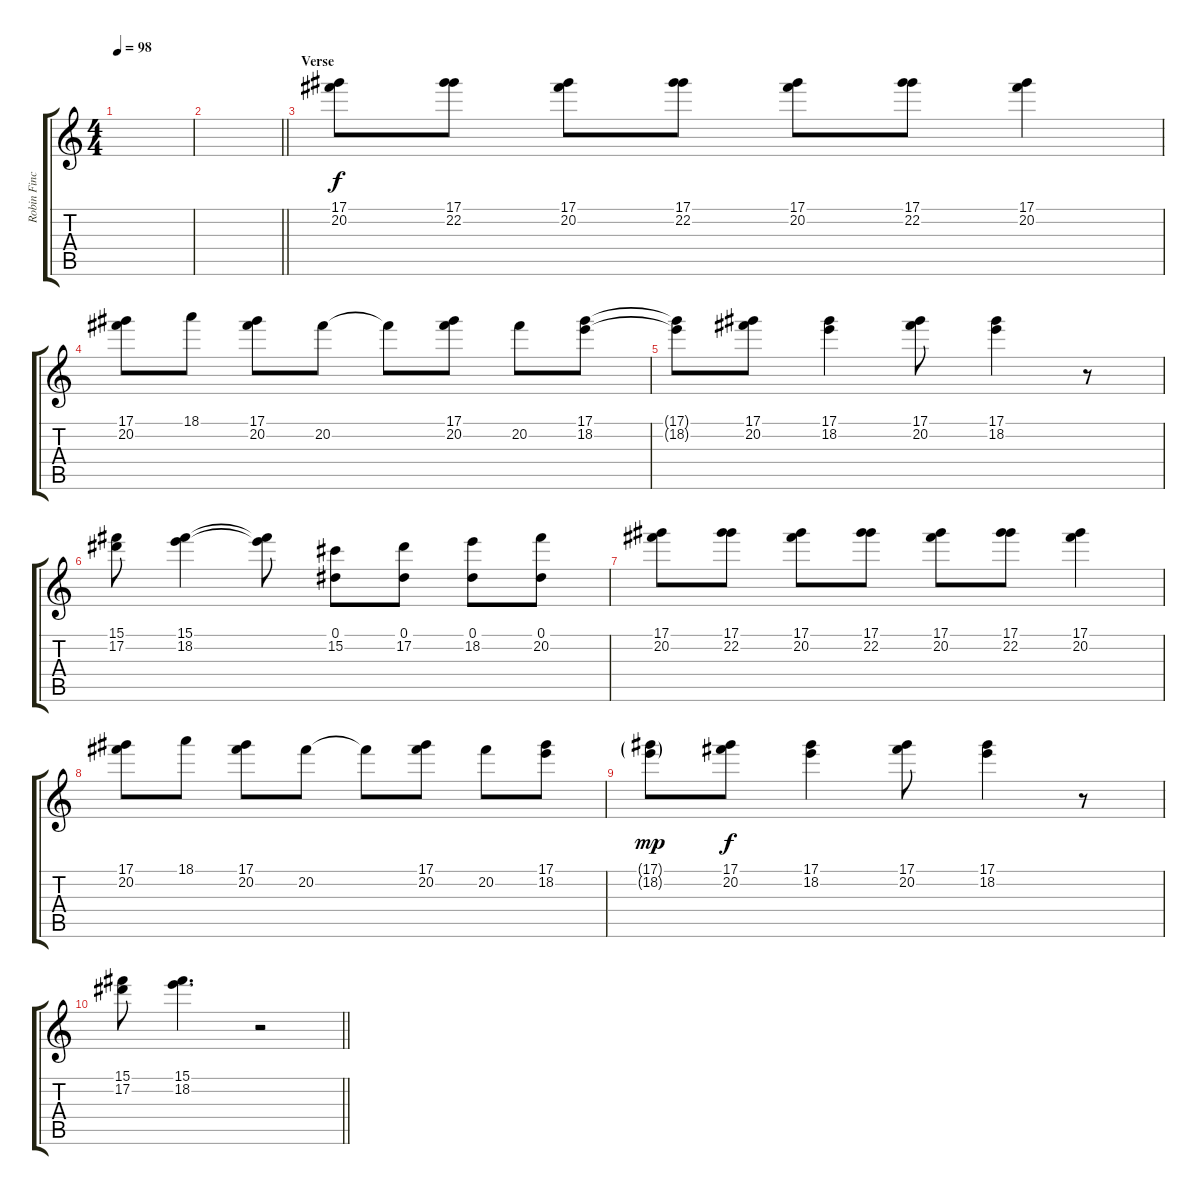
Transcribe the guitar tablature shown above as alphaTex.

\track ("Robin Finck (Intro)" "Robin Finc") {instrument distortionguitar}
\staff {score tabs}
\tuning (Eb4 Bb3 Gb3 Db3 Ab2 Db2) {hide}
\ts (4 4)
\tempo 98
\clef g2
\ks c
|
\barLineRight lightlight
|
\section ("" "Verse")
(17.1 20.2).8 (17.1 22.2).8 (17.1 20.2).8 (17.1 22.2).8 (17.1 20.2).8 (17.1 22.2).8 (17.1 20.2).4 |
(17.1 20.2).8 18.1.8 (17.1 20.2).8 20.2.8 20.2{t}.8 (17.1 20.2).8 20.2.8 (17.1 18.2).8 |
(17.1{t} 18.2{t}).8 (17.1 20.2).8 (17.1 18.2).4 (17.1 20.2).8 (17.1 18.2).4 r.8 |
(15.1 17.2).8 (15.1 18.2).4 (15.1{t} 18.2{t}).8 (0.1 15.2).8 (0.1 17.2).8 (0.1 18.2).8 (0.1 20.2).8 |
(17.1 20.2).8 (17.1 22.2).8 (17.1 20.2).8 (17.1 22.2).8 (17.1 20.2).8 (17.1 22.2).8 (17.1 20.2).4 |
(17.1 20.2).8 18.1.8 (17.1 20.2).8 20.2.8 20.2{t}.8 (17.1 20.2).8 20.2.8 (17.1 18.2).8 |
(17.1{g} 18.2{g}).8{dy mp} (17.1 20.2).8{dy f} (17.1 18.2).4 (17.1 20.2).8 (17.1 18.2).4 r.8 |
\barLineRight lightlight
(15.1 17.2).8 (15.1 18.2).4{d} r.2
